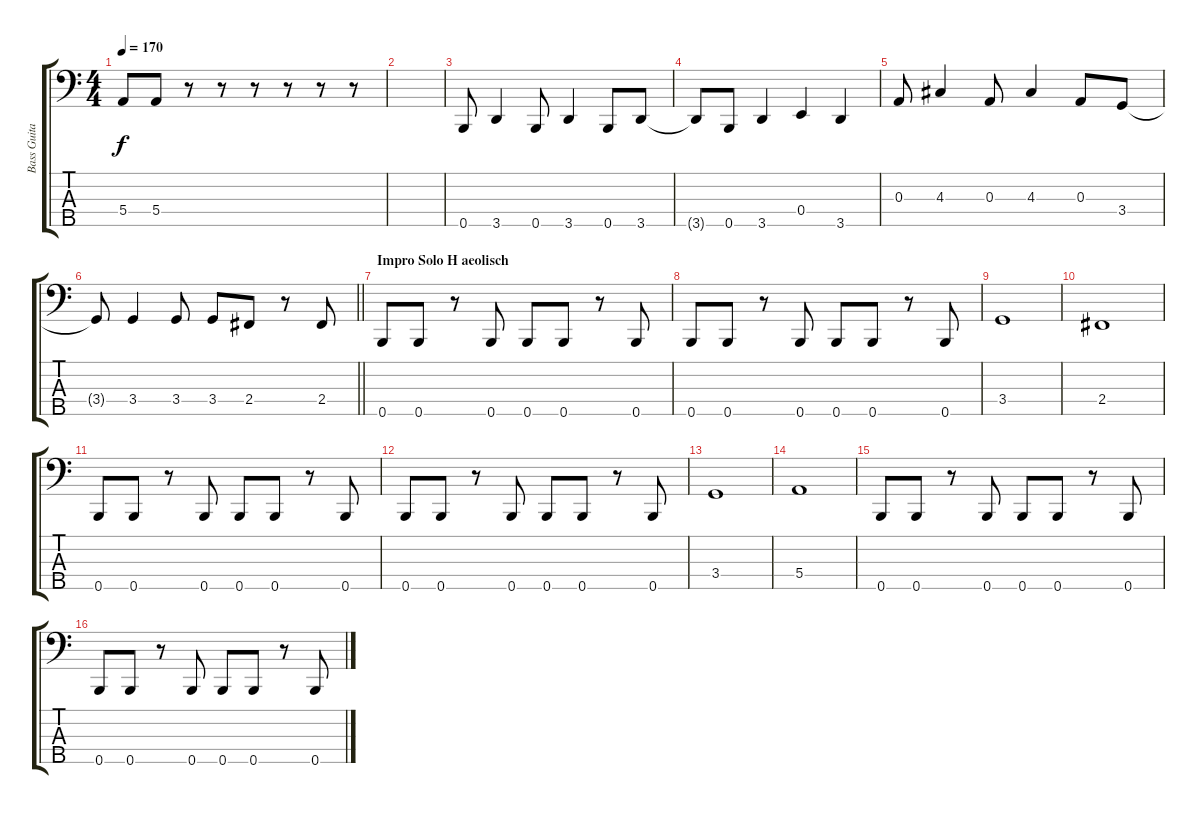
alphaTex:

\track ("Bass Guitar" "Bass Guita") {instrument electricbassfinger}
\staff {score tabs}
\tuning (G2 D2 A1 E1 B0) {hide}
\ts (4 4)
\tempo 170
\clef f4
\ks c
5.4.8{dy f} 5.4.8 r.8 r.8 r.8 r.8 r.8 r.8 |
|
0.5.8 3.5.4 0.5.8 3.5.4 0.5.8 3.5.8 |
3.5{t}.8 0.5.8 3.5.4 0.4.4 3.5.4 |
0.3.8 4.3.4 0.3.8 4.3.4 0.3.8 3.4.8 |
\barLineRight lightlight
3.4{t}.8 3.4.4 3.4.8 3.4.8 2.4.8 r.8 2.4.8 |
\section ("" "Impro Solo H aeolisch")
0.5.8 0.5.8 r.8 0.5.8 0.5.8 0.5.8 r.8 0.5.8 |
0.5.8 0.5.8 r.8 0.5.8 0.5.8 0.5.8 r.8 0.5.8 |
3.4.1 |
2.4.1 |
0.5.8 0.5.8 r.8 0.5.8 0.5.8 0.5.8 r.8 0.5.8 |
0.5.8 0.5.8 r.8 0.5.8 0.5.8 0.5.8 r.8 0.5.8 |
3.4.1 |
5.4.1 |
0.5.8 0.5.8 r.8 0.5.8 0.5.8 0.5.8 r.8 0.5.8 |
0.5.8 0.5.8 r.8 0.5.8 0.5.8 0.5.8 r.8 0.5.8
